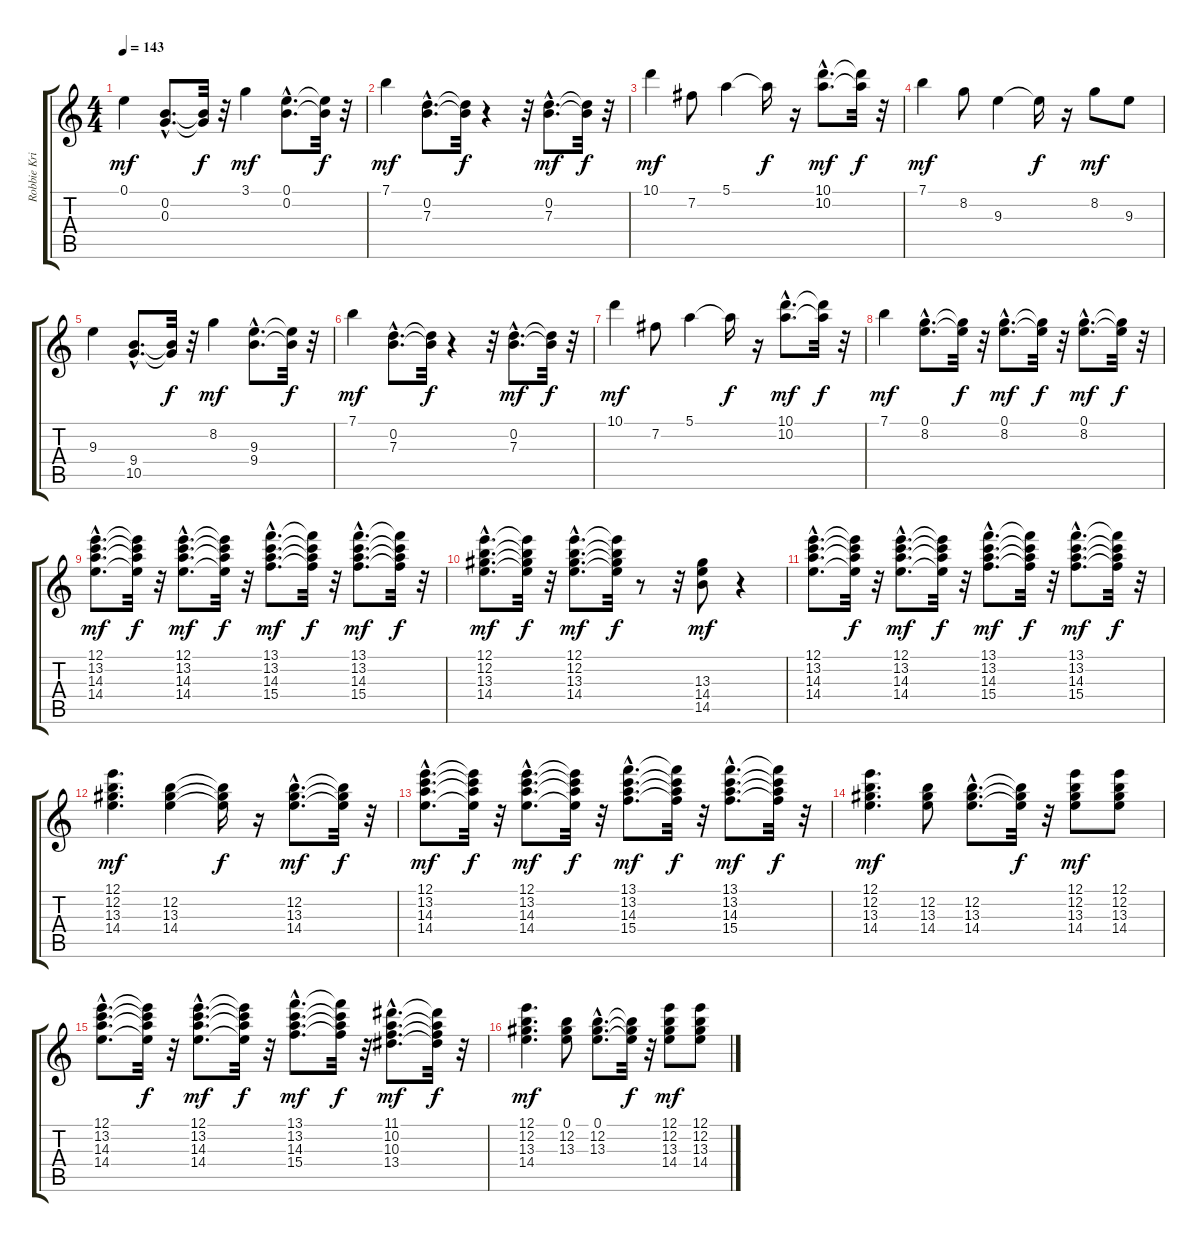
\track ("Robbie Krieger" "Robbie Kri") {instrument electricguitarjazz}
\staff {score tabs}
\tuning (E4 B3 G3 D3 A2 E2) {hide}
\ts (4 4)
\tempo 143
\tempo 158
\tempo 143
\clef g2
\ks c
0.1.4{dy mf instrument electricguitarjazz} (0.2{hac} 0.3{hac}).8{d} (0.2{t} 0.3{t}).32{dy f} r.32 3.1.4{dy mf} (0.1{hac} 0.2{hac}).8{d} (0.1{t} 0.2{t}).32{dy f} r.32 |
7.1.4{dy mf} (0.2{hac} 7.3{hac}).8{d} (0.2{t} 7.3{t}).32{dy f} r.4 r.32 (0.2{hac} 7.3{hac}).8{d dy mf} (0.2{t} 7.3{t}).32{dy f} r.32 |
10.1.4{dy mf} 7.2.8 5.1.4 5.1{t}.16{dy f} r.16 (10.1{hac} 10.2{hac}).8{d dy mf} (10.1{t} 10.2{t}).32{dy f} r.32 |
7.1.4{dy mf} 8.2.8 9.3.4 9.3{t}.16{dy f} r.16 8.2.8{dy mf} 9.3.8 |
9.3.4 (9.4{hac} 10.5{hac}).8{d} (9.4{t} 10.5{t}).32{dy f} r.32 8.2.4{dy mf} (9.3{hac} 9.4{hac}).8{d} (9.3{t} 9.4{t}).32{dy f} r.32 |
7.1.4{dy mf} (0.2{hac} 7.3{hac}).8{d} (0.2{t} 7.3{t}).32{dy f} r.4 r.32 (0.2{hac} 7.3{hac}).8{d dy mf} (0.2{t} 7.3{t}).32{dy f} r.32 |
10.1.4{dy mf} 7.2.8 5.1.4 5.1{t}.16{dy f} r.16 (10.1{hac} 10.2{hac}).8{d dy mf} (10.1{t} 10.2{t}).32{dy f} r.32 |
7.1.4{dy mf} (0.1{hac} 8.2{hac}).8{d} (0.1{t} 8.2{t}).32{dy f} r.32 (0.1{hac} 8.2{hac}).8{d dy mf} (0.1{t} 8.2{t}).32{dy f} r.32 (0.1{hac} 8.2{hac}).8{d dy mf} (0.1{t} 8.2{t}).32{dy f} r.32 |
(12.1{hac} 13.2{hac} 14.3{hac} 14.4{hac}).8{d dy mf} (12.1{t} 13.2{t} 14.3{t} 14.4{t}).32{dy f} r.32 (12.1{hac} 13.2{hac} 14.3{hac} 14.4{hac}).8{d dy mf} (12.1{t} 13.2{t} 14.3{t} 14.4{t}).32{dy f} r.32 (13.1{hac} 13.2{hac} 14.3{hac} 15.4{hac}).8{d dy mf} (13.1{t} 13.2{t} 14.3{t} 15.4{t}).32{dy f} r.32 (13.1{hac} 13.2{hac} 14.3{hac} 15.4{hac}).8{d dy mf} (13.1{t} 13.2{t} 14.3{t} 15.4{t}).32{dy f} r.32 |
(12.1{hac} 12.2{hac} 13.3{hac} 14.4{hac}).8{d dy mf} (12.1{t} 12.2{t} 13.3{t} 14.4{t}).32{dy f} r.32 (12.1{hac} 12.2{hac} 13.3{hac} 14.4{hac}).8{d dy mf} (12.1{t} 12.2{t} 13.3{t} 14.4{t}).32{dy f} r.8 r.32 (13.3 14.4 14.5).8{dy mf} r.4 |
(12.1{hac} 13.2{hac} 14.3{hac} 14.4{hac}).8{d} (12.1{t} 13.2{t} 14.3{t} 14.4{t}).32{dy f} r.32 (12.1{hac} 13.2{hac} 14.3{hac} 14.4{hac}).8{d dy mf} (12.1{t} 13.2{t} 14.3{t} 14.4{t}).32{dy f} r.32 (13.1{hac} 13.2{hac} 14.3{hac} 15.4{hac}).8{d dy mf} (13.1{t} 13.2{t} 14.3{t} 15.4{t}).32{dy f} r.32 (13.1{hac} 13.2{hac} 14.3{hac} 15.4{hac}).8{d dy mf} (13.1{t} 13.2{t} 14.3{t} 15.4{t}).32{dy f} r.32 |
(12.1 12.2 13.3 14.4).4{d dy mf} (12.2 13.3 14.4).4 (12.2{t} 13.3{t} 14.4{t}).16{dy f} r.16 (12.2{hac} 13.3{hac} 14.4{hac}).8{d dy mf} (12.2{t} 13.3{t} 14.4{t}).32{dy f} r.32 |
(12.1{hac} 13.2{hac} 14.3{hac} 14.4{hac}).8{d dy mf} (12.1{t} 13.2{t} 14.3{t} 14.4{t}).32{dy f} r.32 (12.1{hac} 13.2{hac} 14.3{hac} 14.4{hac}).8{d dy mf} (12.1{t} 13.2{t} 14.3{t} 14.4{t}).32{dy f} r.32 (13.1{hac} 13.2{hac} 14.3{hac} 15.4{hac}).8{d dy mf} (13.1{t} 13.2{t} 14.3{t} 15.4{t}).32{dy f} r.32 (13.1{hac} 13.2{hac} 14.3{hac} 15.4{hac}).8{d dy mf} (13.1{t} 13.2{t} 14.3{t} 15.4{t}).32{dy f} r.32 |
(12.1 12.2 13.3 14.4).4{d dy mf} (12.2 13.3 14.4).8 (12.2{hac} 13.3{hac} 14.4{hac}).8{d} (12.2{t} 13.3{t} 14.4{t}).32{dy f} r.32 (12.1 12.2 13.3 14.4).8{dy mf} (12.1 12.2 13.3 14.4).8 |
(12.1{hac} 13.2{hac} 14.3{hac} 14.4{hac}).8{d} (12.1{t} 13.2{t} 14.3{t} 14.4{t}).32{dy f} r.32 (12.1{hac} 13.2{hac} 14.3{hac} 14.4{hac}).8{d dy mf} (12.1{t} 13.2{t} 14.3{t} 14.4{t}).32{dy f} r.32 (13.1{hac} 13.2{hac} 14.3{hac} 15.4{hac}).8{d dy mf} (13.1{t} 13.2{t} 14.3{t} 15.4{t}).32{dy f} r.32 (11.1{hac} 10.2{hac} 10.3{hac} 13.4{hac}).8{d dy mf} (11.1{t} 10.2{t} 10.3{t} 13.4{t}).32{dy f} r.32 |
(12.1 12.2 13.3 14.4).4{d dy mf} (0.1 12.2 13.3).8 (0.1{hac} 12.2{hac} 13.3{hac}).8{d} (0.1{t} 12.2{t} 13.3{t}).32{dy f} r.32 (12.1 12.2 13.3 14.4).8{dy mf} (12.1 12.2 13.3 14.4).8
